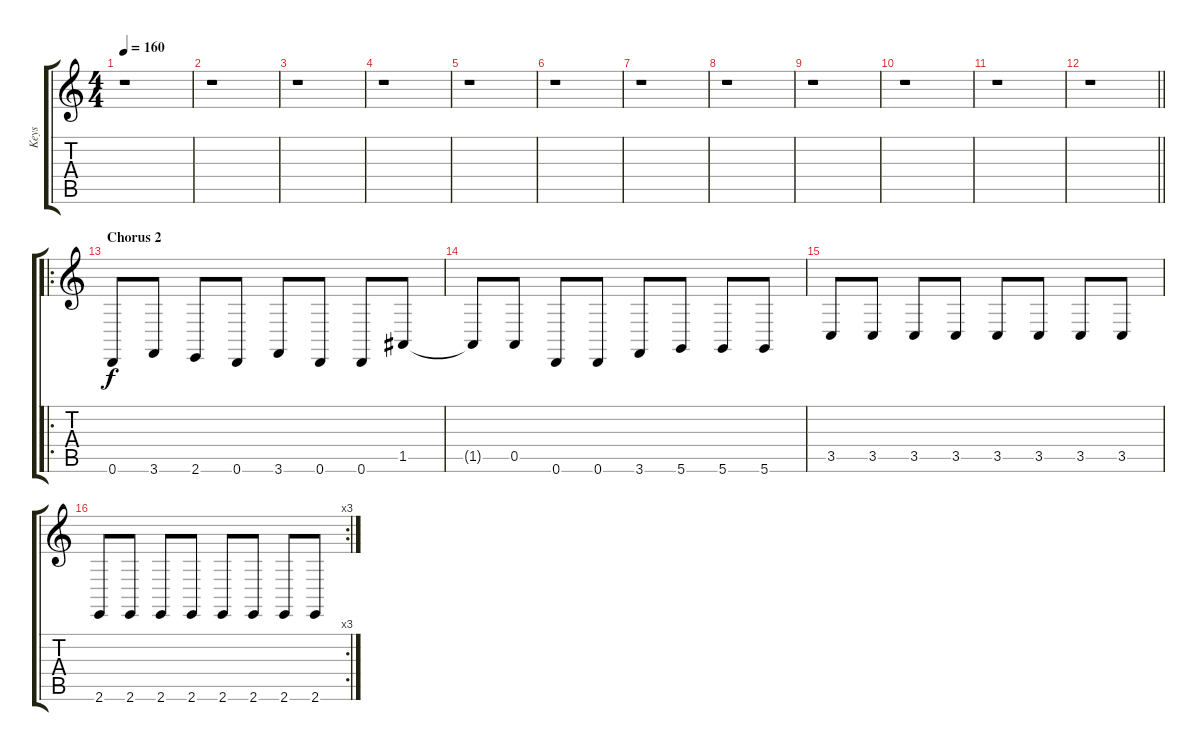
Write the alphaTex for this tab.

\track ("Keys" "Keys") {instrument lead8bassandlead}
\staff {score tabs}
\tuning (E4 B3 G3 D3 A2 D2) {hide}
\ts (4 4)
\tempo 160
\clef g2
\ks c
r.1{dy f} |
r.1 |
r.1 |
r.1 |
r.1 |
r.1 |
r.1 |
r.1 |
r.1 |
r.1 |
r.1 |
\barLineRight lightlight
r.1 |
\ro
\section ("" "Chorus 2")
0.6.8 3.6.8 2.6.8 0.6.8 3.6.8 0.6.8 0.6.8 1.5.8 |
1.5{t}.8 0.5.8 0.6.8 0.6.8 3.6.8 5.6.8 5.6.8 5.6.8 |
3.5.8 3.5.8 3.5.8 3.5.8 3.5.8 3.5.8 3.5.8 3.5.8 |
\rc 3
2.6.8 2.6.8 2.6.8 2.6.8 2.6.8 2.6.8 2.6.8 2.6.8
